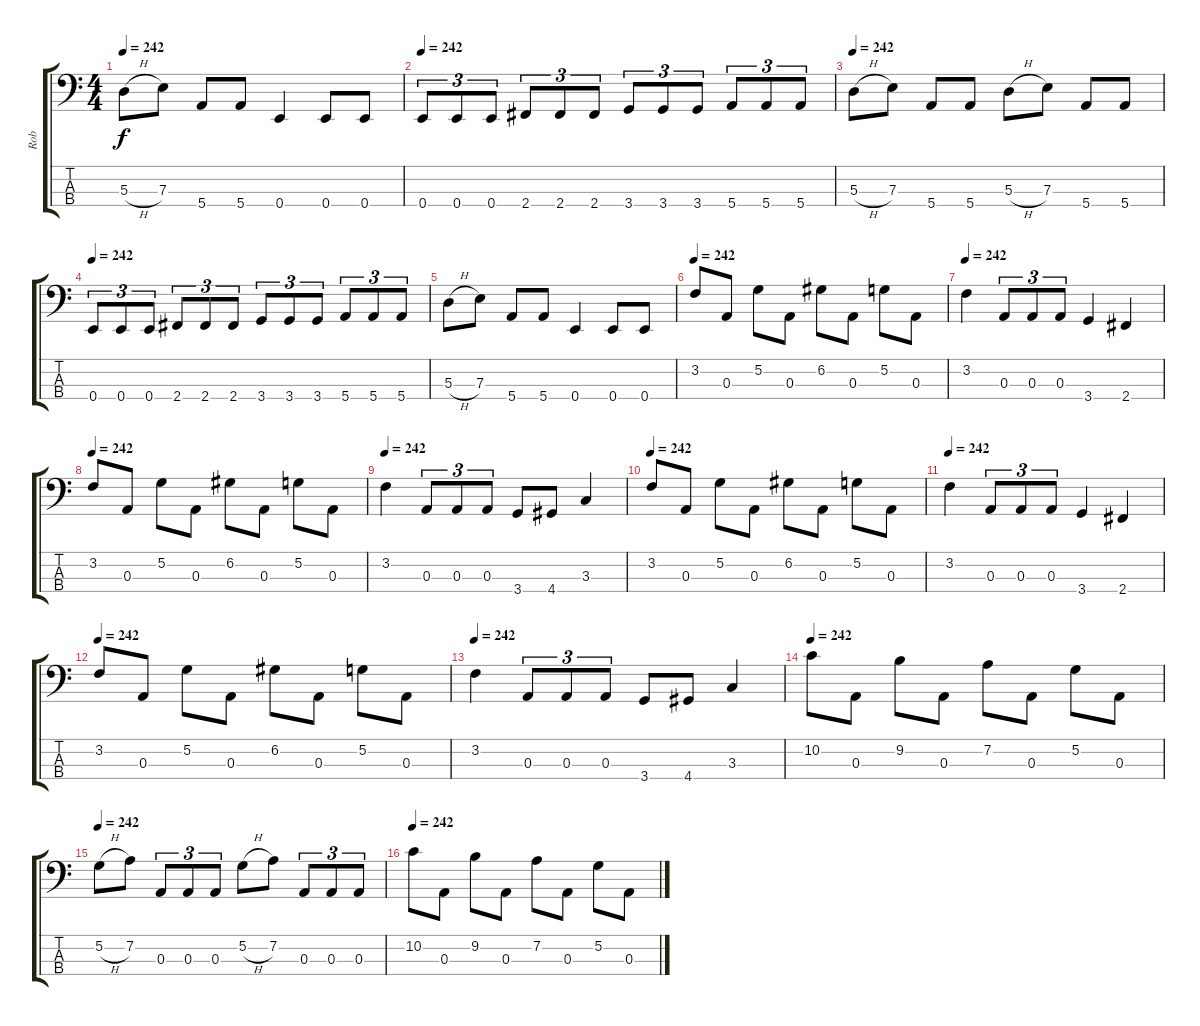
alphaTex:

\track ("Rob" "Rob") {instrument electricbassfinger}
\staff {score tabs}
\tuning (G2 D2 A1 E1) {hide}
\ts (4 4)
\tempo 242
\clef f4
\ks c
5.3{h}.8{dy f} 7.3.8 5.4.8 5.4.8 0.4.4 0.4.8 0.4.8 |
\tempo 242
0.4.8{tu (3 2)} 0.4.8{tu (3 2)} 0.4.8{tu (3 2)} 2.4.8{tu (3 2)} 2.4.8{tu (3 2)} 2.4.8{tu (3 2)} 3.4.8{tu (3 2)} 3.4.8{tu (3 2)} 3.4.8{tu (3 2)} 5.4.8{tu (3 2)} 5.4.8{tu (3 2)} 5.4.8{tu (3 2)} |
\tempo 242
5.3{h}.8 7.3.8 5.4.8 5.4.8 5.3{h}.8 7.3.8 5.4.8 5.4.8 |
\tempo 242
0.4.8{tu (3 2)} 0.4.8{tu (3 2)} 0.4.8{tu (3 2)} 2.4.8{tu (3 2)} 2.4.8{tu (3 2)} 2.4.8{tu (3 2)} 3.4.8{tu (3 2)} 3.4.8{tu (3 2)} 3.4.8{tu (3 2)} 5.4.8{tu (3 2)} 5.4.8{tu (3 2)} 5.4.8{tu (3 2)} |
5.3{h}.8 7.3.8 5.4.8 5.4.8 0.4.4 0.4.8 0.4.8 |
\tempo 242
3.2.8 0.3.8 5.2.8 0.3.8 6.2.8 0.3.8 5.2.8 0.3.8 |
\tempo 242
3.2.4 0.3.8{tu (3 2)} 0.3.8{tu (3 2)} 0.3.8{tu (3 2)} 3.4.4 2.4.4 |
\tempo 242
3.2.8 0.3.8 5.2.8 0.3.8 6.2.8 0.3.8 5.2.8 0.3.8 |
\tempo 242
3.2.4 0.3.8{tu (3 2)} 0.3.8{tu (3 2)} 0.3.8{tu (3 2)} 3.4.8 4.4.8 3.3.4 |
\tempo 242
3.2.8 0.3.8 5.2.8 0.3.8 6.2.8 0.3.8 5.2.8 0.3.8 |
\tempo 242
3.2.4 0.3.8{tu (3 2)} 0.3.8{tu (3 2)} 0.3.8{tu (3 2)} 3.4.4 2.4.4 |
\tempo 242
3.2.8 0.3.8 5.2.8 0.3.8 6.2.8 0.3.8 5.2.8 0.3.8 |
\tempo 242
3.2.4 0.3.8{tu (3 2)} 0.3.8{tu (3 2)} 0.3.8{tu (3 2)} 3.4.8 4.4.8 3.3.4 |
\tempo 242
10.2.8 0.3.8 9.2.8 0.3.8 7.2.8 0.3.8 5.2.8 0.3.8 |
\tempo 242
5.2{h}.8 7.2.8 0.3.8{tu (3 2)} 0.3.8{tu (3 2)} 0.3.8{tu (3 2)} 5.2{h}.8 7.2.8 0.3.8{tu (3 2)} 0.3.8{tu (3 2)} 0.3.8{tu (3 2)} |
\tempo 242
10.2.8 0.3.8 9.2.8 0.3.8 7.2.8 0.3.8 5.2.8 0.3.8
